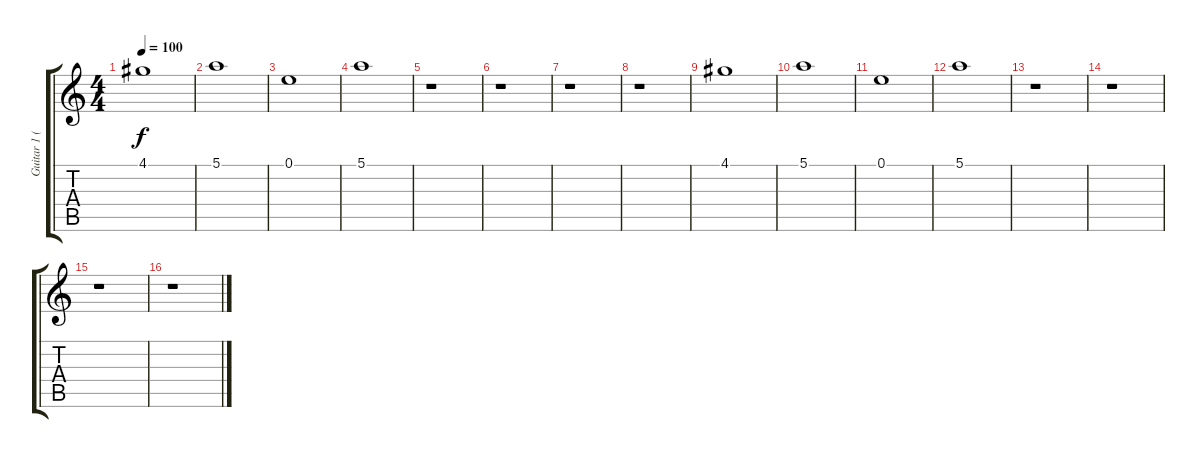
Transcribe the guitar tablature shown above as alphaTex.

\track ("Guitar 1 (Bod Dav)" "Guitar 1 (") {instrument distortionguitar}
\staff {score tabs}
\tuning (E4 B3 G3 D3 A2 E2) {hide}
\ts (4 4)
\tempo 100
\clef g2
\ks c
4.1.1{dy f} |
5.1.1 |
0.1.1 |
5.1.1 |
r.1 |
r.1 |
r.1 |
r.1 |
4.1.1 |
5.1.1 |
0.1.1 |
5.1.1 |
r.1 |
r.1 |
r.1 |
r.1
